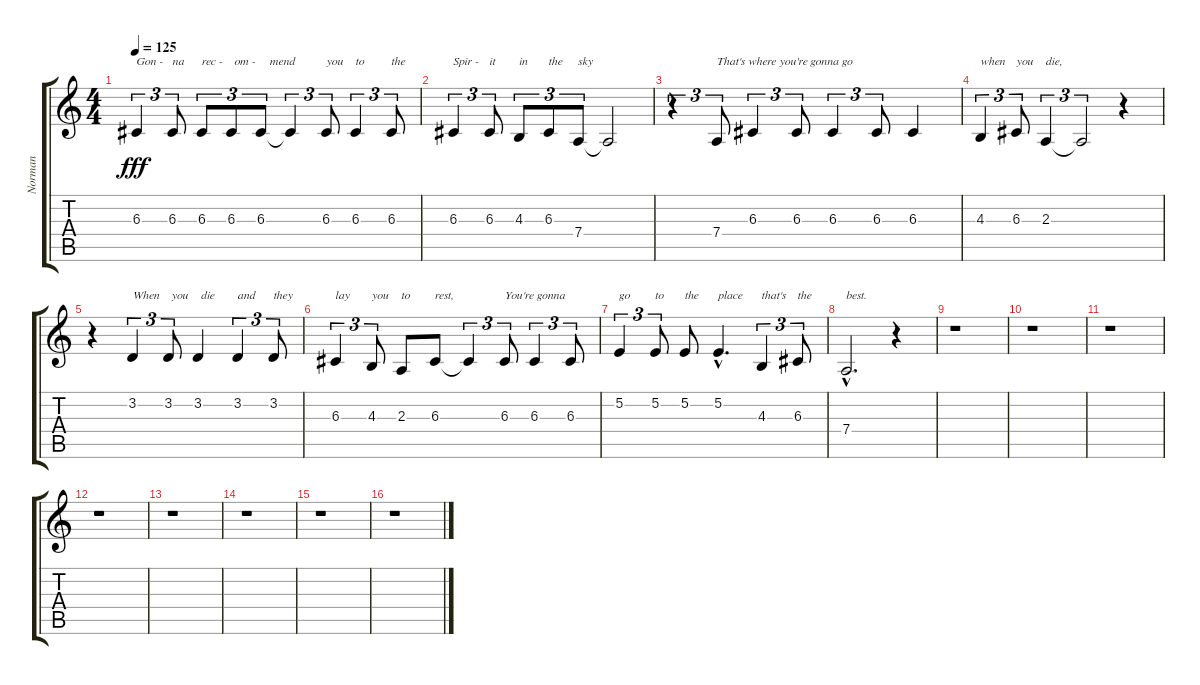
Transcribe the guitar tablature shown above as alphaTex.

\track ("Norman" "Norman") {instrument altosax}
\staff {score tabs}
\tuning (E4 B3 G3 D3 A2 E2) {hide}
\ts (4 4)
\tempo 125
\clef g2
\ks c
6.3.4{tu (3 2) txt "Gon -" dy fff} 6.3.8{tu (3 2) txt "na"} 6.3.8{tu (3 2) txt "rec -"} 6.3.8{tu (3 2) txt " om -"} 6.3.8{tu (3 2) txt "   mend"} 6.3{t}.4{tu (3 2)} 6.3.8{tu (3 2) txt "you"} 6.3.4{tu (3 2) txt "to"} 6.3.8{tu (3 2) txt "the"} |
6.3.4{tu (3 2) txt "Spir -"} 6.3.8{tu (3 2) txt "it"} 4.3.8{tu (3 2) txt "in"} 6.3.8{tu (3 2) txt "the"} 7.4.8{tu (3 2) txt "sky"} 7.4{t}.2 |
r.4{tu (3 2)} 7.4.8{tu (3 2) txt "That's where you're gonna go"} 6.3.4{tu (3 2) txt " "} 6.3.8{tu (3 2)} 6.3.4{tu (3 2) txt " "} 6.3.8{tu (3 2)} 6.3.4 |
4.3.4{tu (3 2) txt "when"} 6.3.8{tu (3 2) txt "you"} 2.3.4{tu (3 2) txt "die,"} 2.3{t}.2{tu (3 2)} r.4 |
r.4 3.2.4{tu (3 2) txt "When"} 3.2.8{tu (3 2) txt " you"} 3.2.4{txt " die"} 3.2.4{tu (3 2) txt "and"} 3.2.8{tu (3 2) txt "they"} |
6.3.4{tu (3 2) txt "lay"} 4.3.8{tu (3 2) txt "you"} 2.3.8{txt "to"} 6.3.8{txt "rest,"} 6.3{t}.4{tu (3 2)} 6.3.8{tu (3 2) txt "You're gonna"} 6.3.4{tu (3 2) txt " "} 6.3.8{tu (3 2) txt " "} |
5.2.4{tu (3 2) txt "go"} 5.2.8{tu (3 2) txt "to"} 5.2.8{txt "the"} 5.2{hac}.4{d txt "place"} 4.3.4{tu (3 2) txt "that's"} 6.3.8{tu (3 2) txt "the"} |
7.4{hac}.2{d txt "best."} r.4 |
r.1 |
r.1 |
r.1 |
r.1 |
r.1 |
r.1 |
r.1 |
r.1
